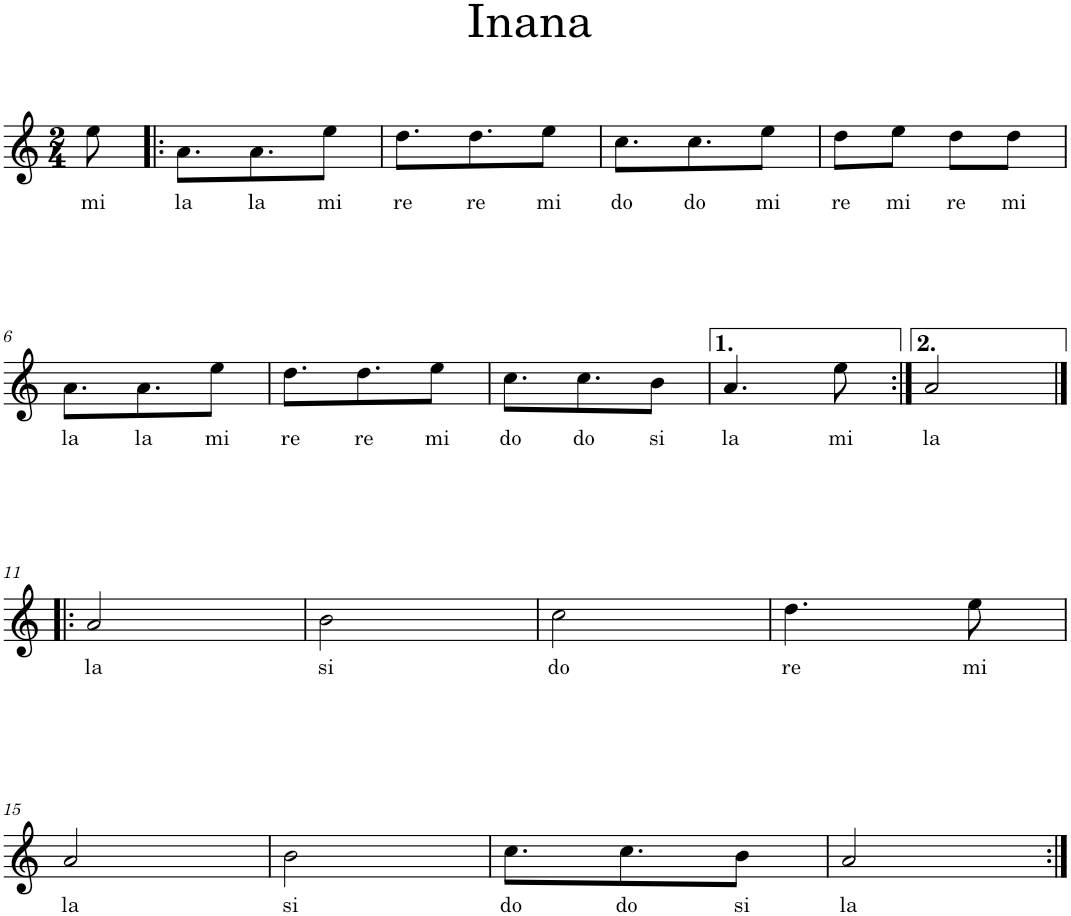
**kern	**text
*part1	*part1
*staff1	*staff1
*I"Piano	*
*I'Pno.	*
*clefG2	*
*k[]	*
*M2/4	*
=1	=1
!	!LO:LY:b
8ee\	mi
=2!|:	=2!|:
!	!LO:LY:b
8.a\L	la
!	!LO:LY:b
8.a\	la
!	!LO:LY:b
8ee\J	mi
=3	=3
!	!LO:LY:b
8.dd\L	re
!	!LO:LY:b
8.dd\	re
!	!LO:LY:b
8ee\J	mi
=4	=4
!	!LO:LY:b
8.cc\L	do
!	!LO:LY:b
8.cc\	do
!	!LO:LY:b
8ee\J	mi
=5	=5
!	!LO:LY:b
8dd\L	re
!	!LO:LY:b
8ee\J	mi
!	!LO:LY:b
8dd\L	re
!	!LO:LY:b
8dd\J	mi
!!LO:LB:g=z
=6	=6
!	!LO:LY:b
8.a\L	la
!	!LO:LY:b
8.a\	la
!	!LO:LY:b
8ee\J	mi
=7	=7
!	!LO:LY:b
8.dd\L	re
!	!LO:LY:b
8.dd\	re
!	!LO:LY:b
8ee\J	mi
=8	=8
!	!LO:LY:b
8.cc\L	do
!	!LO:LY:b
8.cc\	do
!	!LO:LY:b
8b\J	si
=9	=9
!	!LO:LY:b
4.a/	la
!	!LO:LY:b
8ee\	mi
=10:|!	=10:|!
!	!LO:LY:b
2a/	la
!!LO:LB:g=z
=11|!:	=11|!:
!	!LO:LY:b
2a/	la
=12	=12
!	!LO:LY:b
2b\	si
=13	=13
!	!LO:LY:b
2cc\	do
=14	=14
!	!LO:LY:b
4.dd\	re
!	!LO:LY:b
8ee\	mi
!!LO:LB:g=z
=15	=15
!	!LO:LY:b
2a/	la
=16	=16
!	!LO:LY:b
2b\	si
=17	=17
!	!LO:LY:b
8.cc\L	do
!	!LO:LY:b
8.cc\	do
!	!LO:LY:b
8b\J	si
=18	=18
!	!LO:LY:b
2a/	la
=:|!	=:|!
*-	*-
